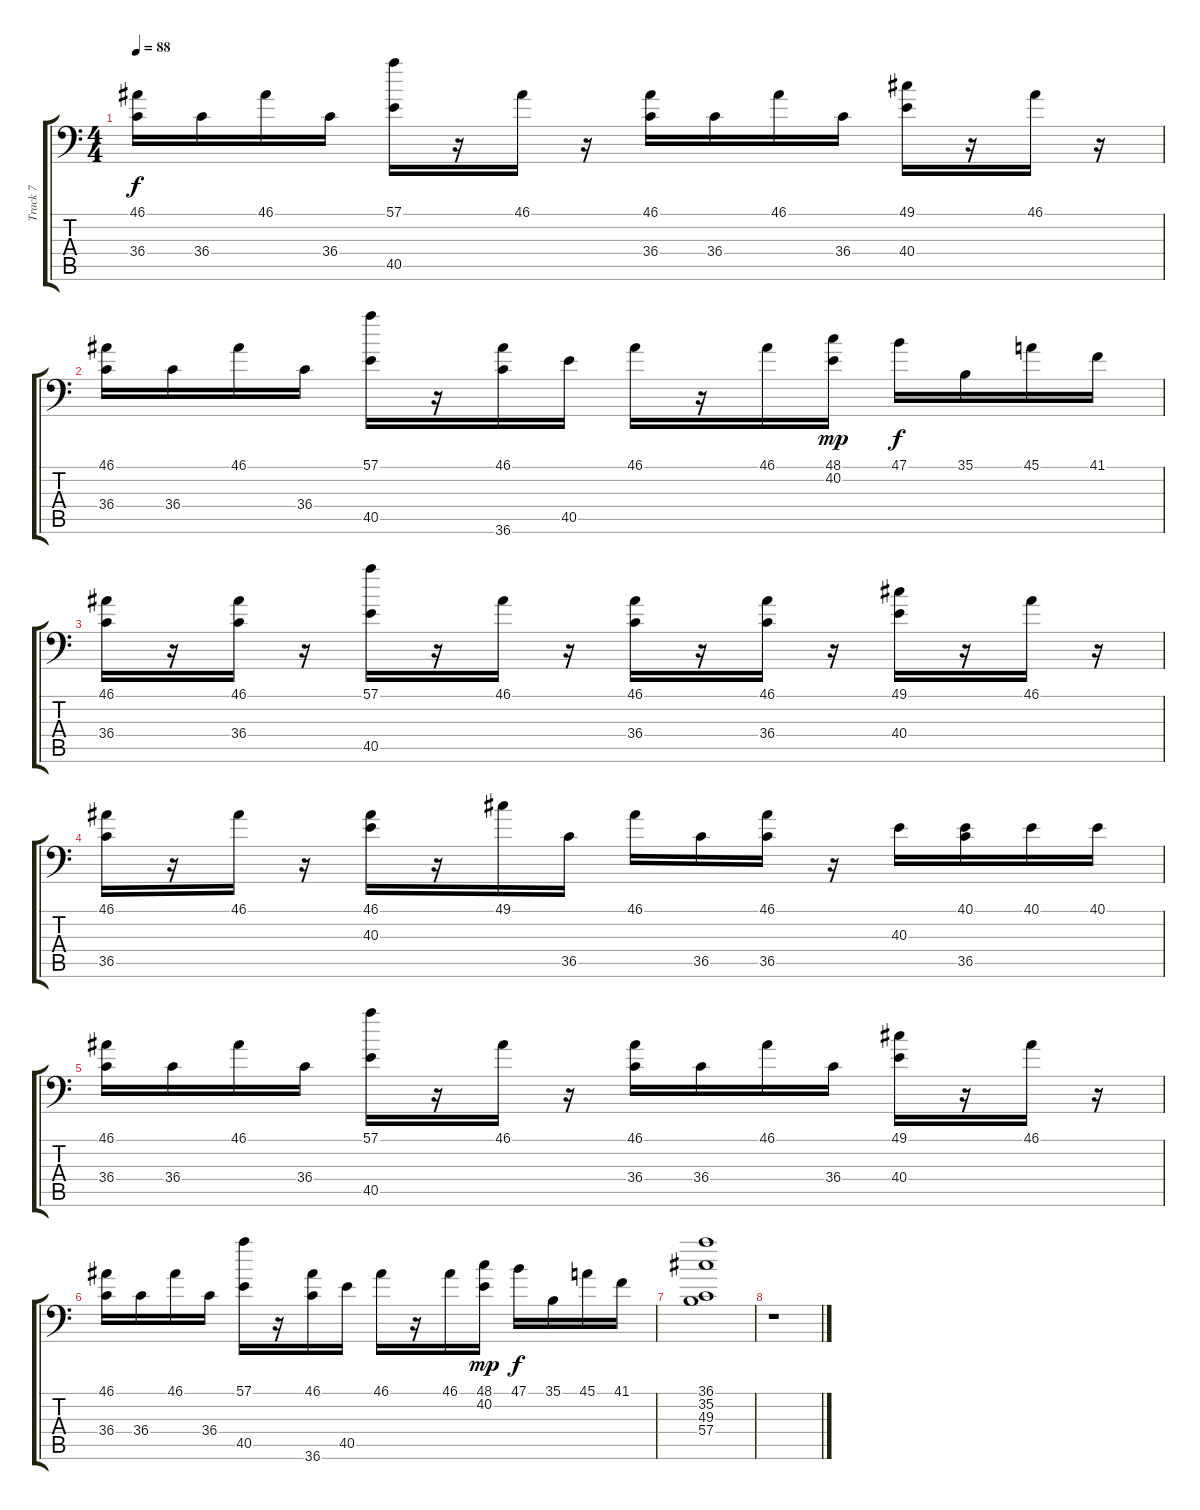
\track ("Track 7" "Track 7") {instrument acousticgrandpiano}
\staff {score tabs}
\tuning (C-1 C-1 C-1 C-1 C-1 C-1) {hide}
\ts (4 4)
\tempo 88
\clef f4
\ks c
(46.1 36.4).16{dy f} 36.4.16 46.1.16 36.4.16 (57.1 40.5).16 r.16 46.1.16 r.16 (46.1 36.4).16 36.4.16 46.1.16 36.4.16 (49.1 40.4).16 r.16 46.1.16 r.16 |
(46.1 36.4).16 36.4.16 46.1.16 36.4.16 (57.1 40.5).16 r.16 (46.1 36.6).16 40.5.16 46.1.16 r.16 46.1.16 (48.1 40.2).16{dy mp} 47.1.16{dy f} 35.1.16 45.1.16 41.1.16 |
(46.1 36.4).16 r.16 (46.1 36.4).16 r.16 (57.1 40.5).16 r.16 46.1.16 r.16 (46.1 36.4).16 r.16 (46.1 36.4).16 r.16 (49.1 40.4).16 r.16 46.1.16 r.16 |
(46.1 36.5).16 r.16 46.1.16 r.16 (46.1 40.3).16 r.16 49.1.16 36.5.16 46.1.16 36.5.16 (46.1 36.5).16 r.16 40.3.16 (40.1 36.5).16 40.1.16 40.1.16 |
(46.1 36.4).16 36.4.16 46.1.16 36.4.16 (57.1 40.5).16 r.16 46.1.16 r.16 (46.1 36.4).16 36.4.16 46.1.16 36.4.16 (49.1 40.4).16 r.16 46.1.16 r.16 |
(46.1 36.4).16 36.4.16 46.1.16 36.4.16 (57.1 40.5).16 r.16 (46.1 36.6).16 40.5.16 46.1.16 r.16 46.1.16 (48.1 40.2).16{dy mp} 47.1.16{dy f} 35.1.16 45.1.16 41.1.16 |
(36.1 35.2 49.3 57.4).1 |
r.1
